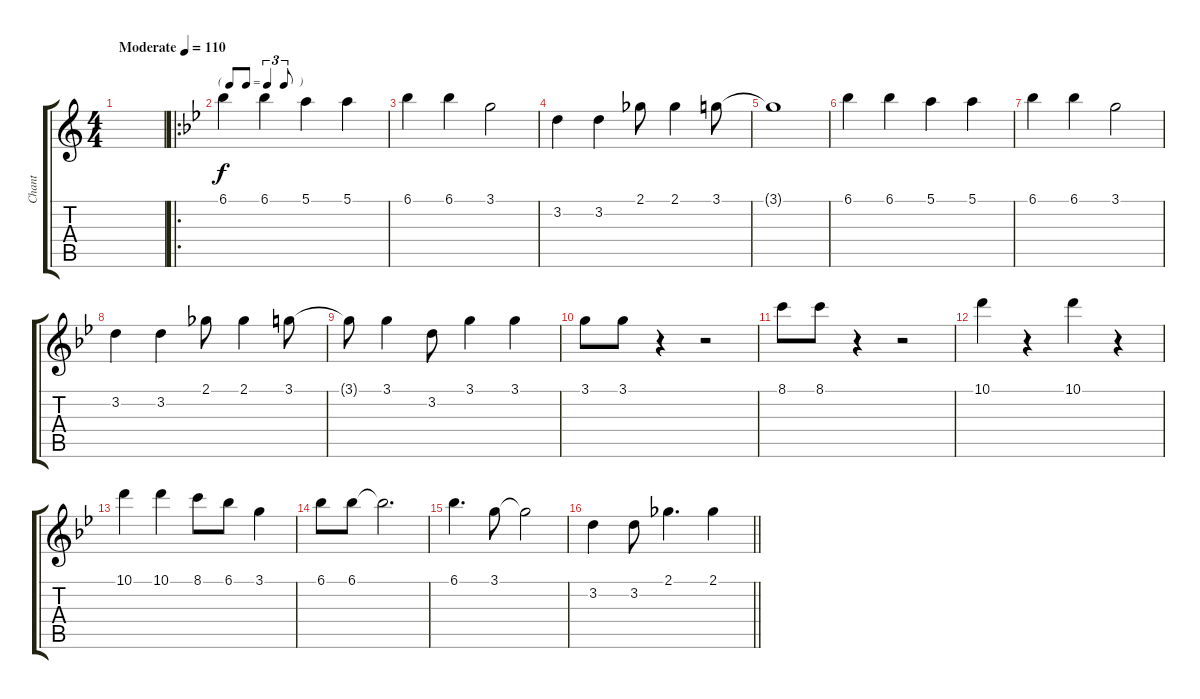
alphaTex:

\track ("Chant" "Chant") {instrument acousticguitarsteel}
\staff {score tabs}
\tuning (E4 B3 G3 D3 A2 E2) {hide}
\ts (4 4)
\tempo (110 "Moderate")
\clef g2
\ks c
|
\ro
\tf triplet8th
\ks bb
6.1.4{instrument sopranosax} 6.1.4 5.1.4 5.1.4 |
6.1.4 6.1.4 3.1.2 |
3.2.4 3.2.4 2.1.8 2.1.4 3.1.8 |
3.1{t}.1 |
6.1.4 6.1.4 5.1.4 5.1.4 |
6.1.4 6.1.4 3.1.2 |
3.2.4 3.2.4 2.1.8 2.1.4 3.1.8 |
3.1{t}.8 3.1.4 3.2.8 3.1.4 3.1.4 |
3.1.8 3.1.8 r.4 r.2 |
8.1.8 8.1.8 r.4 r.2 |
10.1.4 r.4 10.1.4 r.4 |
10.1.4 10.1.4 8.1.8 6.1.8 3.1.4 |
6.1.8 6.1.8 6.1{t}.2{d} |
6.1.4{d} 3.1.8 3.1{t}.2 |
\barLineRight lightlight
3.2.4 3.2.8 2.1.4{d} 2.1.4
